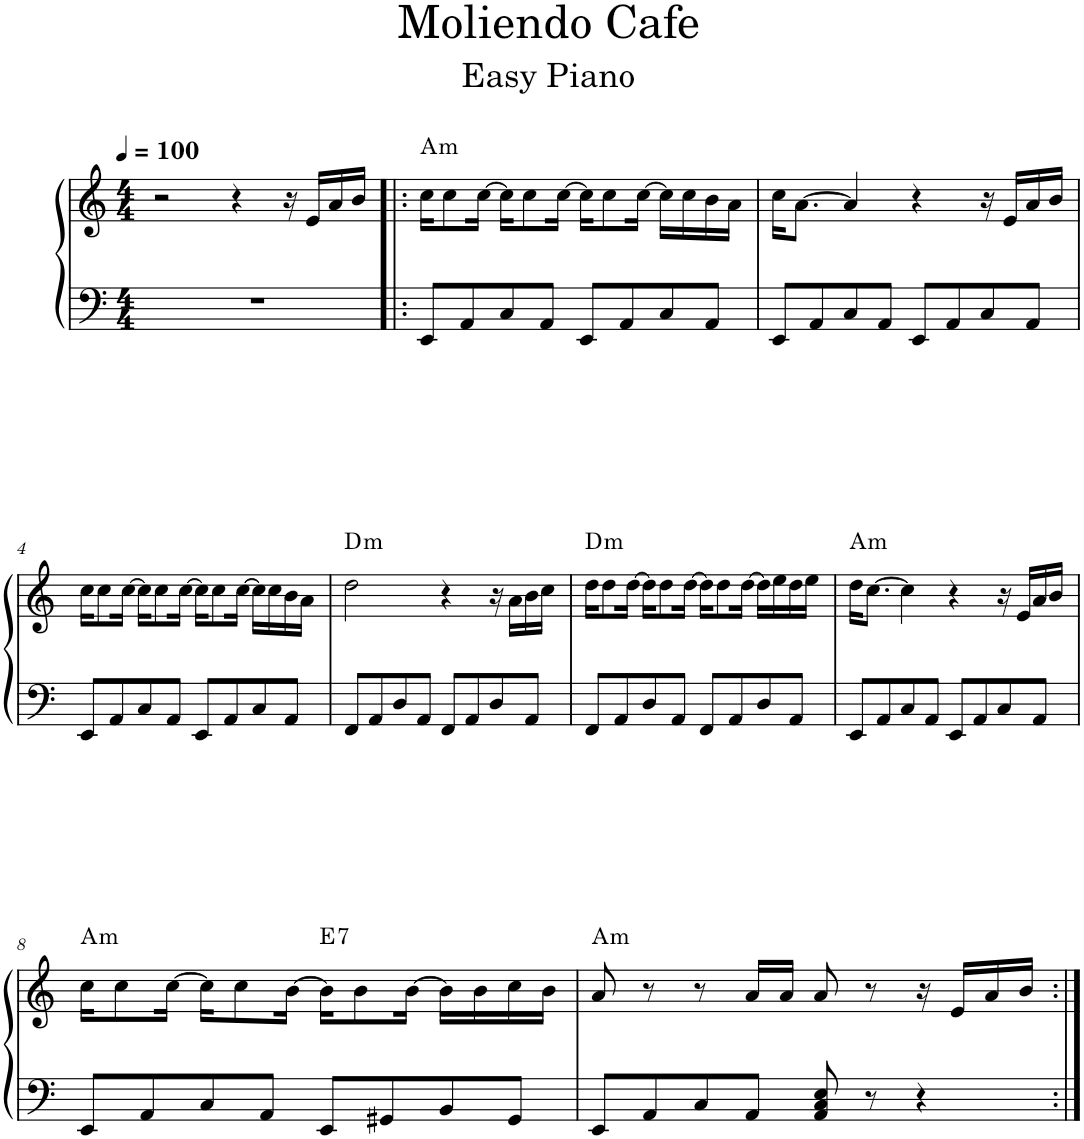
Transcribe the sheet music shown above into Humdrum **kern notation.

**kern	**kern	**harte
*part1	*part1	*part1
*staff2	*staff1	*
*I"Piano	*	*
*I'Pno.	*	*
*clefF4	*clefG2	*
*k[]	*k[]	*
*M4/4	*M4/4	*
*MM100	*MM100	*
=1	=1	=1
1r	2r	.
.	4r	.
.	16r	.
.	16e/LL	.
.	16a/	.
.	16b/JJ	.
=2!|:	=2!|:	=2!|:
!	!	!LO:H:kt=m
8EE/L	16cc\KL	A:min
.	8cc\	.
8AA/	.	.
.	[16cc\Jk	.
8C/	16cc\KL]	.
.	8cc\	.
8AA/J	.	.
.	[16cc\Jk	.
8EE/L	16cc\KL]	.
.	8cc\	.
8AA/	.	.
.	[16cc\Jk	.
8C/	16cc\LL]	.
.	16cc\	.
8AA/J	16b\	.
.	16a\JJ	.
=3	=3	=3
8EE/L	16cc\KL	.
.	[8.a\J	.
8AA/	.	.
8C/	4a/]	.
8AA/J	.	.
8EE/L	4r	.
8AA/	.	.
8C/	16r	.
.	16e/LL	.
8AA/J	16a/	.
.	16b/JJ	.
!!LO:LB:g=z
=4	=4	=4
8EE/L	16cc\KL	.
.	8cc\	.
8AA/	.	.
.	[16cc\Jk	.
8C/	16cc\KL]	.
.	8cc\	.
8AA/J	.	.
.	[16cc\Jk	.
8EE/L	16cc\KL]	.
.	8cc\	.
8AA/	.	.
.	[16cc\Jk	.
8C/	16cc\LL]	.
.	16cc\	.
8AA/J	16b\	.
.	16a\JJ	.
=5	=5	=5
!	!	!LO:H:kt=m
8FF/L	2dd\	D:min
8AA/	.	.
8D/	.	.
8AA/J	.	.
8FF/L	4r	.
8AA/	.	.
8D/	16r	.
.	16a\LL	.
8AA/J	16b\	.
.	16cc\JJ	.
=6	=6	=6
!	!	!LO:H:kt=m
8FF/L	16dd\KL	D:min
.	8dd\	.
8AA/	.	.
.	[16dd\Jk	.
8D/	16dd\KL]	.
.	8dd\	.
8AA/J	.	.
.	[16dd\Jk	.
8FF/L	16dd\KL]	.
.	8dd\	.
8AA/	.	.
.	[16dd\Jk	.
8D/	16dd\LL]	.
.	16ee\	.
8AA/J	16dd\	.
.	16ee\JJ	.
=7	=7	=7
!	!	!LO:H:kt=m
8EE/L	16dd\KL	A:min
.	[8.cc\J	.
8AA/	.	.
8C/	4cc\]	.
8AA/J	.	.
8EE/L	4r	.
8AA/	.	.
8C/	16r	.
.	16e/LL	.
8AA/J	16a/	.
.	16b/JJ	.
!!LO:LB:g=z
=8	=8	=8
!	!	!LO:H:kt=m
8EE/L	16cc\KL	A:min
.	8cc\	.
8AA/	.	.
.	[16cc\Jk	.
8C/	16cc\KL]	.
.	8cc\	.
8AA/J	.	.
.	[16b\Jk	.
!	!	!LO:H:kt=7
8EE/L	16b\KL]	E:7
.	8b\	.
8GG#X/	.	.
.	[16b\Jk	.
8BB/	16b\LL]	.
.	16b\	.
8GG#/J	16cc\	.
.	16b\JJ	.
=9	=9	=9
!	!	!LO:H:kt=m
8EE/L	8a/	A:min
8AA/	8r	.
8C/	8r	.
8AA/J	16a/LL	.
.	16a/JJ	.
8AA/ 8C/ 8E/	8a/	.
8r	8r	.
4r	16r	.
.	16e/LL	.
.	16a/	.
.	16b/JJ	.
=:|!	=:|!	=:|!
*-	*-	*-
